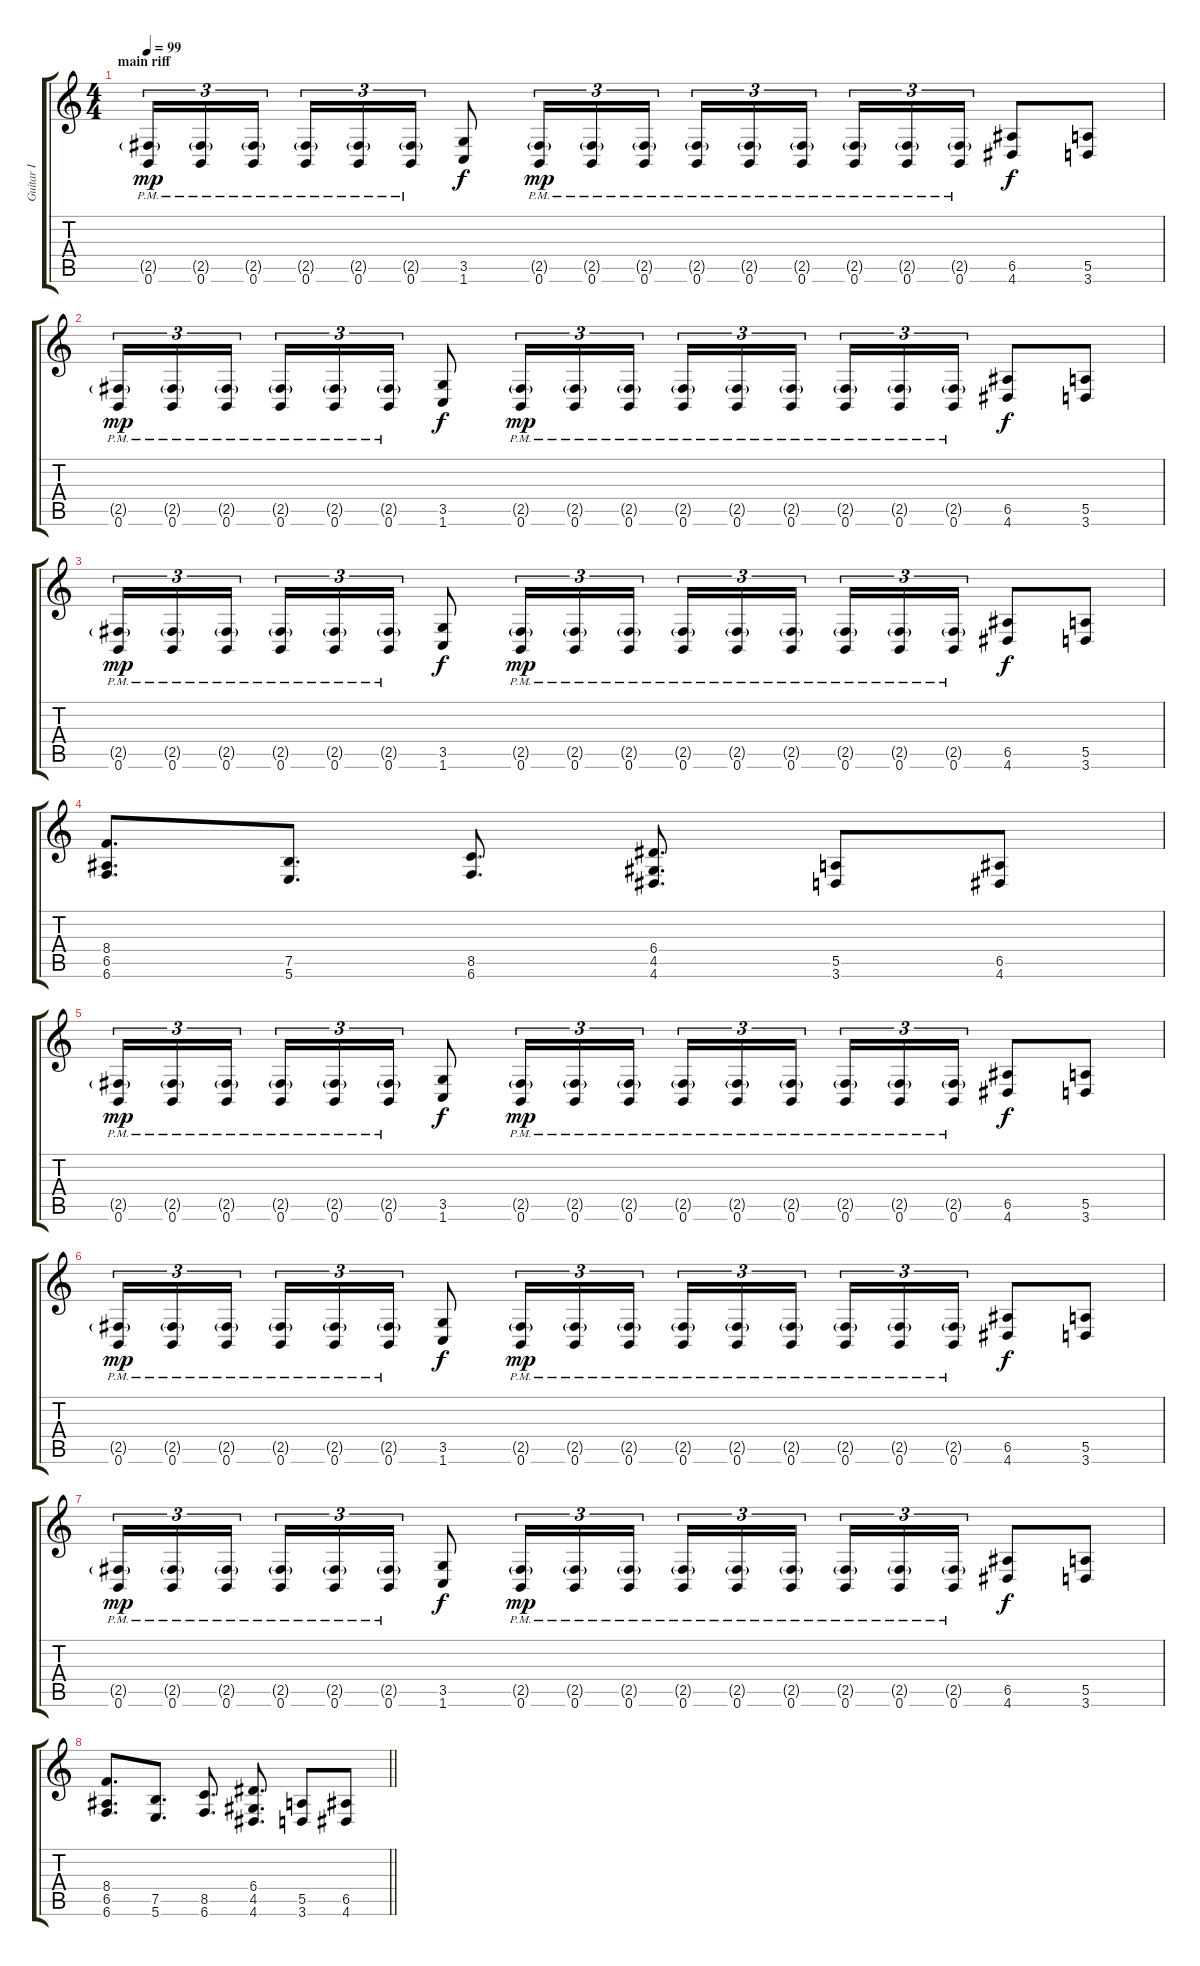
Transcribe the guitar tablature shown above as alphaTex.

\track ("Guitar I" "Guitar I") {instrument distortionguitar}
\staff {score tabs}
\tuning (B3 Gb3 D3 A2 E2 B1) {hide}
\ts (4 4)
\section ("" "main riff")
\tempo 99
\clef g2
\ks c
(2.5{g pm} 0.6{pm}).16{tu (3 2) dy mp} (2.5{g pm} 0.6{pm}).16{tu (3 2)} (2.5{g pm} 0.6{pm}).16{tu (3 2) beam splitsecondary} (2.5{g pm} 0.6{pm}).16{tu (3 2)} (2.5{g pm} 0.6{pm}).16{tu (3 2)} (2.5{g pm} 0.6{pm}).16{tu (3 2)} (3.5 1.6).8{dy f} (2.5{g pm} 0.6{pm}).16{tu (3 2) dy mp} (2.5{g pm} 0.6{pm}).16{tu (3 2)} (2.5{g pm} 0.6{pm}).16{tu (3 2)} (2.5{g pm} 0.6{pm}).16{tu (3 2)} (2.5{g pm} 0.6{pm}).16{tu (3 2)} (2.5{g pm} 0.6{pm}).16{tu (3 2) beam splitsecondary} (2.5{g pm} 0.6{pm}).16{tu (3 2)} (2.5{g pm} 0.6{pm}).16{tu (3 2)} (2.5{g pm} 0.6{pm}).16{tu (3 2)} (6.5 4.6).8{dy f} (5.5 3.6).8 |
(2.5{g pm} 0.6{pm}).16{tu (3 2) dy mp} (2.5{g pm} 0.6{pm}).16{tu (3 2)} (2.5{g pm} 0.6{pm}).16{tu (3 2) beam splitsecondary} (2.5{g pm} 0.6{pm}).16{tu (3 2)} (2.5{g pm} 0.6{pm}).16{tu (3 2)} (2.5{g pm} 0.6{pm}).16{tu (3 2)} (3.5 1.6).8{dy f} (2.5{g pm} 0.6{pm}).16{tu (3 2) dy mp} (2.5{g pm} 0.6{pm}).16{tu (3 2)} (2.5{g pm} 0.6{pm}).16{tu (3 2)} (2.5{g pm} 0.6{pm}).16{tu (3 2)} (2.5{g pm} 0.6{pm}).16{tu (3 2)} (2.5{g pm} 0.6{pm}).16{tu (3 2) beam splitsecondary} (2.5{g pm} 0.6{pm}).16{tu (3 2)} (2.5{g pm} 0.6{pm}).16{tu (3 2)} (2.5{g pm} 0.6{pm}).16{tu (3 2)} (6.5 4.6).8{dy f} (5.5 3.6).8 |
(2.5{g pm} 0.6{pm}).16{tu (3 2) dy mp} (2.5{g pm} 0.6{pm}).16{tu (3 2)} (2.5{g pm} 0.6{pm}).16{tu (3 2) beam splitsecondary} (2.5{g pm} 0.6{pm}).16{tu (3 2)} (2.5{g pm} 0.6{pm}).16{tu (3 2)} (2.5{g pm} 0.6{pm}).16{tu (3 2)} (3.5 1.6).8{dy f} (2.5{g pm} 0.6{pm}).16{tu (3 2) dy mp} (2.5{g pm} 0.6{pm}).16{tu (3 2)} (2.5{g pm} 0.6{pm}).16{tu (3 2)} (2.5{g pm} 0.6{pm}).16{tu (3 2)} (2.5{g pm} 0.6{pm}).16{tu (3 2)} (2.5{g pm} 0.6{pm}).16{tu (3 2) beam splitsecondary} (2.5{g pm} 0.6{pm}).16{tu (3 2)} (2.5{g pm} 0.6{pm}).16{tu (3 2)} (2.5{g pm} 0.6{pm}).16{tu (3 2)} (6.5 4.6).8{dy f} (5.5 3.6).8 |
(8.4 6.5 6.6).8{d} (7.5 5.6).8{d} (8.5 6.6).8{d} (6.4 4.5 4.6).8{d} (5.5 3.6).8 (6.5 4.6).8 |
(2.5{g pm} 0.6{pm}).16{tu (3 2) dy mp} (2.5{g pm} 0.6{pm}).16{tu (3 2)} (2.5{g pm} 0.6{pm}).16{tu (3 2) beam splitsecondary} (2.5{g pm} 0.6{pm}).16{tu (3 2)} (2.5{g pm} 0.6{pm}).16{tu (3 2)} (2.5{g pm} 0.6{pm}).16{tu (3 2)} (3.5 1.6).8{dy f} (2.5{g pm} 0.6{pm}).16{tu (3 2) dy mp} (2.5{g pm} 0.6{pm}).16{tu (3 2)} (2.5{g pm} 0.6{pm}).16{tu (3 2)} (2.5{g pm} 0.6{pm}).16{tu (3 2)} (2.5{g pm} 0.6{pm}).16{tu (3 2)} (2.5{g pm} 0.6{pm}).16{tu (3 2) beam splitsecondary} (2.5{g pm} 0.6{pm}).16{tu (3 2)} (2.5{g pm} 0.6{pm}).16{tu (3 2)} (2.5{g pm} 0.6{pm}).16{tu (3 2)} (6.5 4.6).8{dy f} (5.5 3.6).8 |
(2.5{g pm} 0.6{pm}).16{tu (3 2) dy mp} (2.5{g pm} 0.6{pm}).16{tu (3 2)} (2.5{g pm} 0.6{pm}).16{tu (3 2) beam splitsecondary} (2.5{g pm} 0.6{pm}).16{tu (3 2)} (2.5{g pm} 0.6{pm}).16{tu (3 2)} (2.5{g pm} 0.6{pm}).16{tu (3 2)} (3.5 1.6).8{dy f} (2.5{g pm} 0.6{pm}).16{tu (3 2) dy mp} (2.5{g pm} 0.6{pm}).16{tu (3 2)} (2.5{g pm} 0.6{pm}).16{tu (3 2)} (2.5{g pm} 0.6{pm}).16{tu (3 2)} (2.5{g pm} 0.6{pm}).16{tu (3 2)} (2.5{g pm} 0.6{pm}).16{tu (3 2) beam splitsecondary} (2.5{g pm} 0.6{pm}).16{tu (3 2)} (2.5{g pm} 0.6{pm}).16{tu (3 2)} (2.5{g pm} 0.6{pm}).16{tu (3 2)} (6.5 4.6).8{dy f} (5.5 3.6).8 |
(2.5{g pm} 0.6{pm}).16{tu (3 2) dy mp} (2.5{g pm} 0.6{pm}).16{tu (3 2)} (2.5{g pm} 0.6{pm}).16{tu (3 2) beam splitsecondary} (2.5{g pm} 0.6{pm}).16{tu (3 2)} (2.5{g pm} 0.6{pm}).16{tu (3 2)} (2.5{g pm} 0.6{pm}).16{tu (3 2)} (3.5 1.6).8{dy f} (2.5{g pm} 0.6{pm}).16{tu (3 2) dy mp} (2.5{g pm} 0.6{pm}).16{tu (3 2)} (2.5{g pm} 0.6{pm}).16{tu (3 2)} (2.5{g pm} 0.6{pm}).16{tu (3 2)} (2.5{g pm} 0.6{pm}).16{tu (3 2)} (2.5{g pm} 0.6{pm}).16{tu (3 2) beam splitsecondary} (2.5{g pm} 0.6{pm}).16{tu (3 2)} (2.5{g pm} 0.6{pm}).16{tu (3 2)} (2.5{g pm} 0.6{pm}).16{tu (3 2)} (6.5 4.6).8{dy f} (5.5 3.6).8 |
\barLineRight lightlight
(8.4 6.5 6.6).8{d} (7.5 5.6).8{d} (8.5 6.6).8{d} (6.4 4.5 4.6).8{d} (5.5 3.6).8 (6.5 4.6).8
